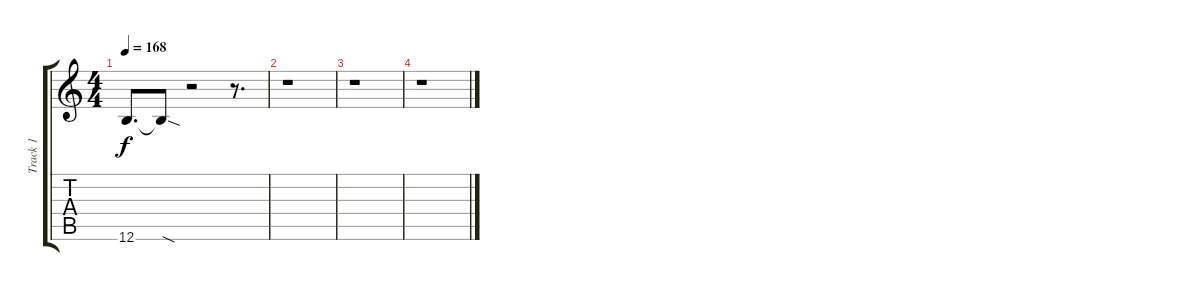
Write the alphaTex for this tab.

\track ("Track 1" "Track 1") {instrument electricguitarjazz}
\staff {score tabs}
\tuning (B3 Gb3 D3 A2 E2 B1) {hide}
\ts (4 4)
\tempo 168
\clef g2
\ks c
12.6.8{d dy f} 12.6{sod t}.8 r.2 r.8{d} |
r.1 |
r.1 |
r.1
